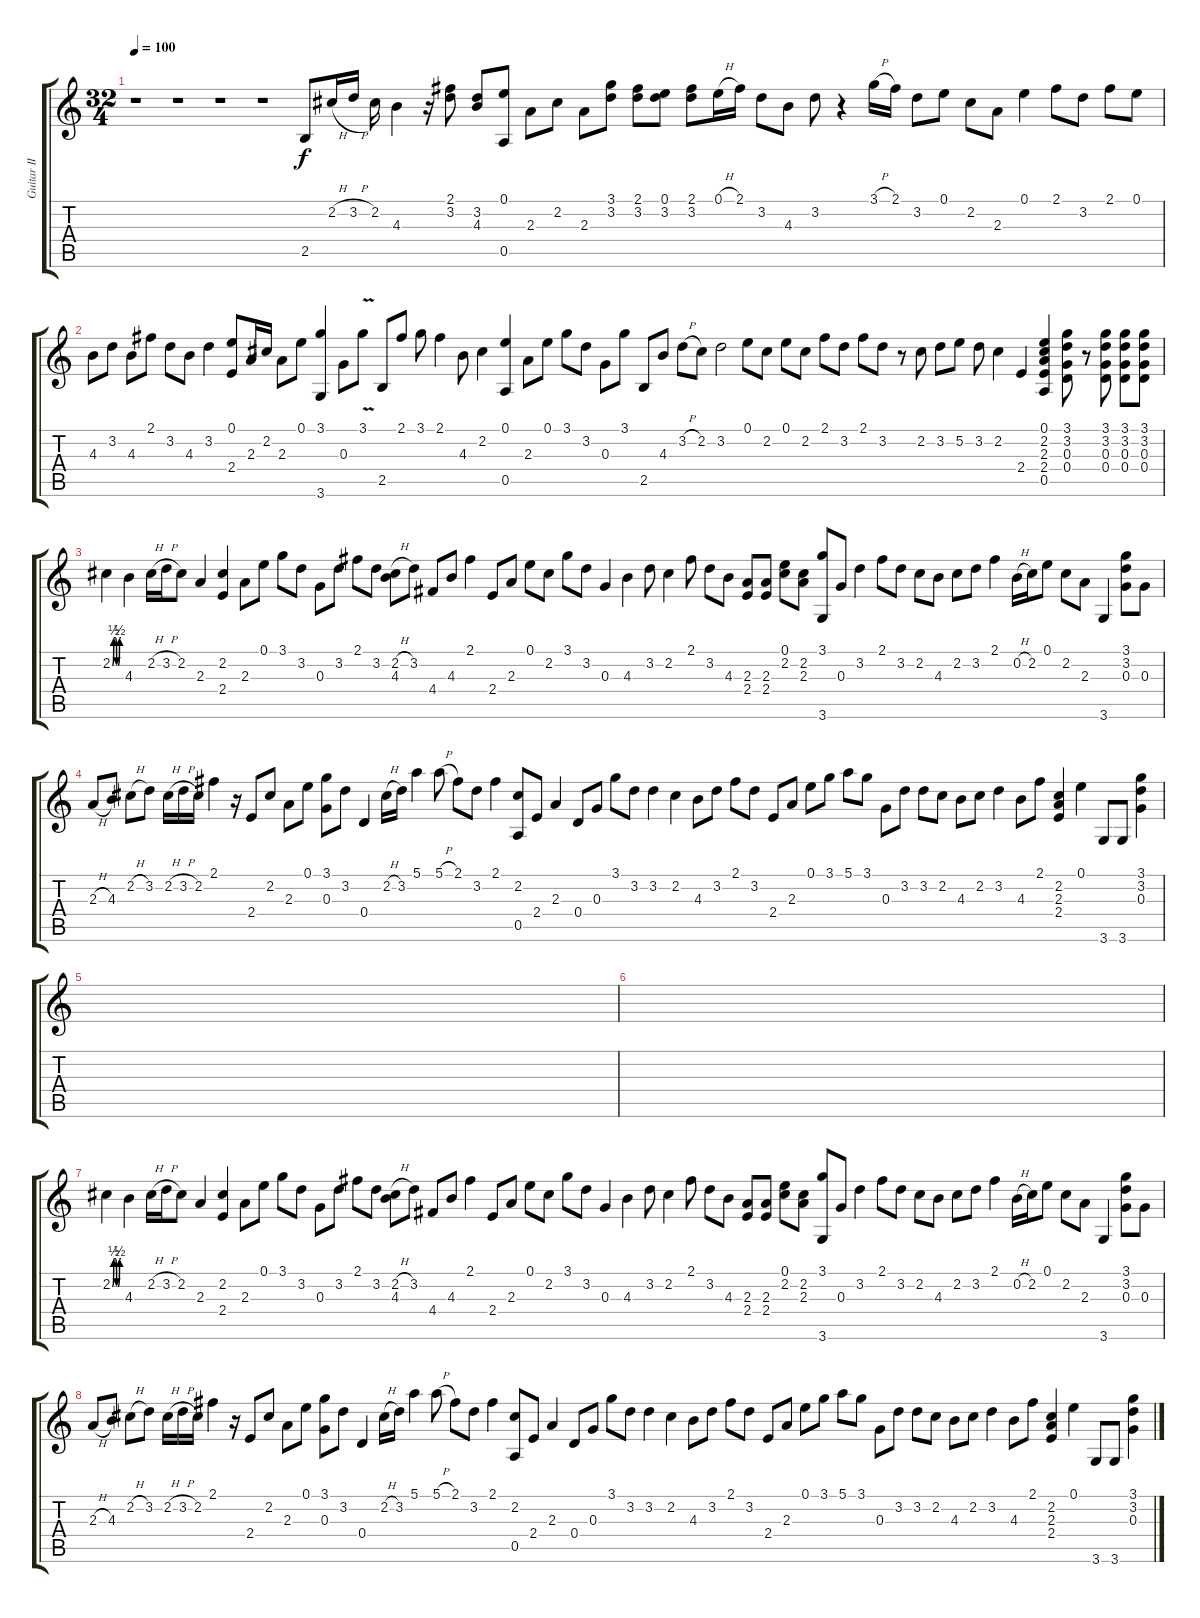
\track ("Guitar II " "Guitar II ") {instrument electricguitarclean}
\staff {score tabs}
\tuning (E4 B3 G3 D3 A2 E2) {hide}
\ts (32 4)
\tempo 100
\clef g2
\ks c
r.1{dy f instrument electricguitarclean} r.1 r.1 r.1 2.5.8 2.2{h}.16 3.2{h}.16 2.2.16 4.3.4 r.16 (2.1 3.2).8 (3.2 4.3).8 (0.1 0.5).8 2.3.8 2.2.8 2.3.8 (3.1 3.2).8 (2.1 3.2).8 (0.1 3.2).8 (2.1 3.2).8 0.1{h}.16 2.1.16 3.2.8 4.3.8 3.2.8 r.4 3.1{h}.16 2.1.16 3.2.8 0.1.8 2.2.8 2.3.8 0.1.4 2.1.8 3.2.8 2.1.8 0.1.8 |
4.3.8 3.2.8 4.3.8 2.1.8 3.2.8 4.3.8 3.2.4 (0.1 2.4).8 2.3.16 2.2.16 2.3.8 0.1.8 (3.1 3.6).4 0.3.8 3.1{v}.8 2.5.8 2.1.8 3.1.8 2.1.4 4.3.8 2.2.4 (0.1 0.5).4 2.3.8 0.1.8 3.1.8 3.2.8 0.3.8 3.1.8 2.5.8 4.3.8 3.2{h}.8 2.2.8 3.2.2 0.1.8 2.2.8 0.1.8 2.2.8 2.1.8 3.2.8 2.1.8 3.2.8 r.8 2.2.8 3.2.8 5.2.8 3.2.8 2.2.4 2.4.4 (0.1 2.2 2.3 2.4 0.5).4 (3.1 3.2 0.3 0.4).8 r.8 (3.1 3.2 0.3 0.4).8 (3.1 3.2 0.3 0.4).8 (3.1 3.2 0.3 0.4).8 |
2.2{be (custom 0 0 10 2 20 2 30 0 40 0 50 2 60 2)}.4 4.3.4 2.2{h}.16 3.2{h}.16 2.2.8 2.3.4 (2.2 2.4).4 2.3.8 0.1.8 3.1.8 3.2.8 0.3.8 3.2.8 2.1.8 3.2.8 (2.2{h} 4.3).8 3.2.8 4.4.8 4.3.8 2.1.4 2.4.8 2.3.8 0.1.8 2.2.8 3.1.8 3.2.8 0.3.4 4.3.4 3.2.8 2.2.4 2.1.8 3.2.8 4.3.8 (2.3 2.4).8 (2.3 2.4).8 (0.1 2.2).8 (2.2 2.3).8 (3.1 3.6).8 0.3.8 3.2.4 2.1.8 3.2.8 2.2.8 4.3.8 2.2.8 3.2.8 2.1.4 0.2{h}.16 2.2.16 0.1.8 2.2.8 2.3.8 3.6.4 (3.1 3.2 0.3).8 0.3.8 |
2.3{h}.8 4.3.8 2.2{h}.8 3.2.8 2.2{h}.16 3.2{h}.16 2.2.16 2.1.4 r.16 2.4.8 2.2.8 2.3.8 0.1.8 (3.1 0.3).8 3.2.8 0.4.4 2.2{h}.16 3.2.16 5.1.4 5.1{h}.8 2.1.8 3.2.8 2.1.4 (2.2 0.5).8 2.4.8 2.3.4 0.4.8 0.3.8 3.1.8 3.2.8 3.2.4 2.2.4 4.3.8 3.2.8 2.1.8 3.2.8 2.4.8 2.3.8 0.1.8 3.1.8 5.1.8 3.1.8 0.3.8 3.2.8 3.2.8 2.2.8 4.3.8 2.2.8 3.2.4 4.3.8 2.1.8 (2.2 2.3 2.4).4 0.1.4 3.6.8 3.6.8 (3.1 3.2 0.3).4 |
|
|
2.2{be (custom 0 0 10 2 20 2 30 0 40 0 50 2 60 2)}.4 4.3.4 2.2{h}.16 3.2{h}.16 2.2.8 2.3.4 (2.2 2.4).4 2.3.8 0.1.8 3.1.8 3.2.8 0.3.8 3.2.8 2.1.8 3.2.8 (2.2{h} 4.3).8 3.2.8 4.4.8 4.3.8 2.1.4 2.4.8 2.3.8 0.1.8 2.2.8 3.1.8 3.2.8 0.3.4 4.3.4 3.2.8 2.2.4 2.1.8 3.2.8 4.3.8 (2.3 2.4).8 (2.3 2.4).8 (0.1 2.2).8 (2.2 2.3).8 (3.1 3.6).8 0.3.8 3.2.4 2.1.8 3.2.8 2.2.8 4.3.8 2.2.8 3.2.8 2.1.4 0.2{h}.16 2.2.16 0.1.8 2.2.8 2.3.8 3.6.4 (3.1 3.2 0.3).8 0.3.8 |
2.3{h}.8 4.3.8 2.2{h}.8 3.2.8 2.2{h}.16 3.2{h}.16 2.2.16 2.1.4 r.16 2.4.8 2.2.8 2.3.8 0.1.8 (3.1 0.3).8 3.2.8 0.4.4 2.2{h}.16 3.2.16 5.1.4 5.1{h}.8 2.1.8 3.2.8 2.1.4 (2.2 0.5).8 2.4.8 2.3.4 0.4.8 0.3.8 3.1.8 3.2.8 3.2.4 2.2.4 4.3.8 3.2.8 2.1.8 3.2.8 2.4.8 2.3.8 0.1.8 3.1.8 5.1.8 3.1.8 0.3.8 3.2.8 3.2.8 2.2.8 4.3.8 2.2.8 3.2.4 4.3.8 2.1.8 (2.2 2.3 2.4).4 0.1.4 3.6.8 3.6.8 (3.1 3.2 0.3).4
